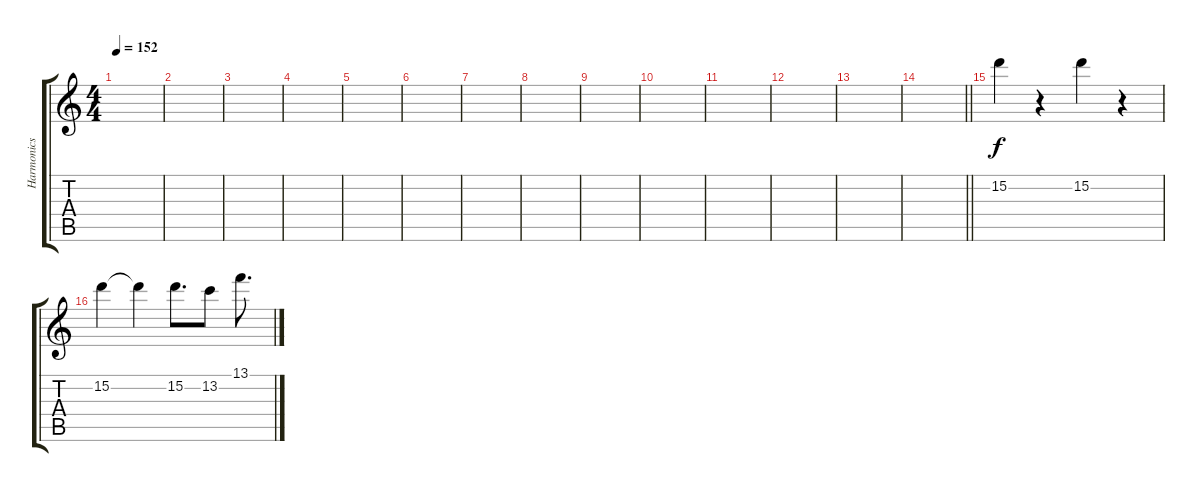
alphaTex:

\track ("Harmonics" "Harmonics") {instrument guitarharmonics}
\staff {score tabs}
\tuning (E4 B3 G3 D3 A2 E2) {hide}
\ts (4 4)
\tempo 152
\clef g2
\ks c
|
|
|
|
|
|
|
|
|
|
|
|
|
\barLineRight lightlight
|
15.2.4{volume 16} r.4 15.2.4 r.4 |
15.2.4 15.2{t}.4 15.2.8{d} 13.2.8 13.1.8{d}
